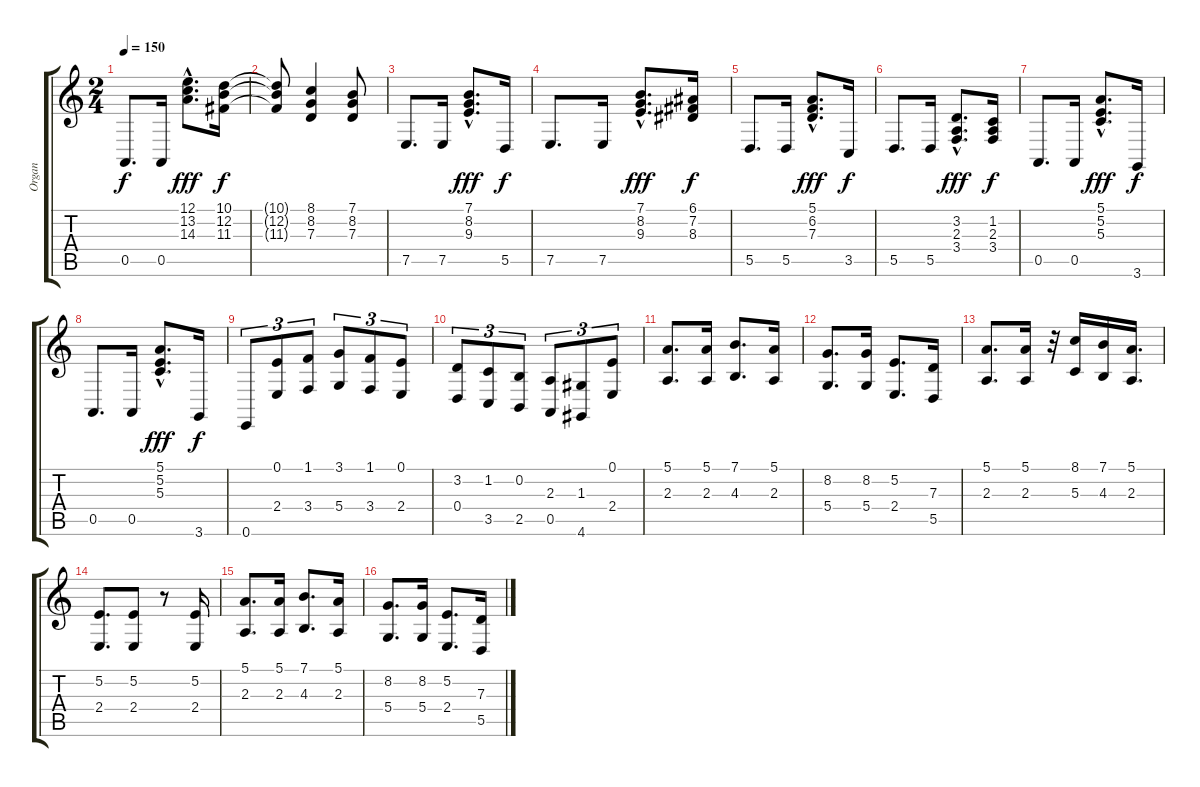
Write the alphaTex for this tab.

\track ("Organ" "Organ") {instrument synthbrass1}
\staff {score tabs}
\tuning (E4 B3 G3 D3 A2 E2) {hide}
\ts (2 4)
\tempo 150
\clef g2
\ks aminor
0.5.8{d dy f} 0.5.16 (12.1{hac} 13.2{hac} 14.3{hac}).8{d dy fff} (10.1 12.2 11.3).16{dy f} |
(10.1{t} 12.2{t} 11.3{t}).8 (8.1 8.2 7.3).4 (7.1 8.2 7.3).8 |
7.5.8{d} 7.5.16 (7.1{hac} 8.2{hac} 9.3{hac}).8{d dy fff} 5.5.16{dy f} |
7.5.8{d} 7.5.16 (7.1{hac} 8.2{hac} 9.3{hac}).8{d dy fff} (6.1 7.2 8.3).16{dy f} |
5.5.8{d} 5.5.16 (5.1{hac} 6.2{hac} 7.3{hac}).8{d dy fff} 3.5.16{dy f} |
5.5.8{d} 5.5.16 (3.2{hac} 2.3{hac} 3.4{hac}).8{d dy fff} (1.2 2.3 3.4).16{dy f} |
0.5.8{d} 0.5.16 (5.1{hac} 5.2{hac} 5.3{hac}).8{d dy fff} 3.6.16{dy f} |
0.5.8{d} 0.5.16 (5.1{hac} 5.2{hac} 5.3{hac}).8{d dy fff} 3.6.16{dy f} |
0.6.8{tu (3 2)} (0.1 2.4).8{tu (3 2)} (1.1 3.4).8{tu (3 2)} (3.1 5.4).8{tu (3 2)} (1.1 3.4).8{tu (3 2)} (0.1 2.4).8{tu (3 2)} |
(3.2 0.4).8{tu (3 2)} (1.2 3.5).8{tu (3 2)} (0.2 2.5).8{tu (3 2)} (2.3 0.5).8{tu (3 2)} (1.3 4.6).8{tu (3 2)} (0.1 2.4).8{tu (3 2) volume 12 balance 8 instrument synthbrass1} |
(5.1 2.3).8{d} (5.1 2.3).16 (7.1 4.3).8{d} (5.1 2.3).16 |
(8.2 5.4).8{d} (8.2 5.4).16 (5.2 2.4).8{d} (7.3 5.5).16 |
(5.1 2.3).8{d} (5.1 2.3).16 r.32 (8.1 5.3).16 (7.1 4.3).16 (5.1 2.3).16{d} |
(5.2 2.4).8{d} (5.2 2.4).8 r.8 (5.2 2.4).16 |
(5.1 2.3).8{d} (5.1 2.3).16 (7.1 4.3).8{d} (5.1 2.3).16 |
(8.2 5.4).8{d} (8.2 5.4).16 (5.2 2.4).8{d} (7.3 5.5).16
